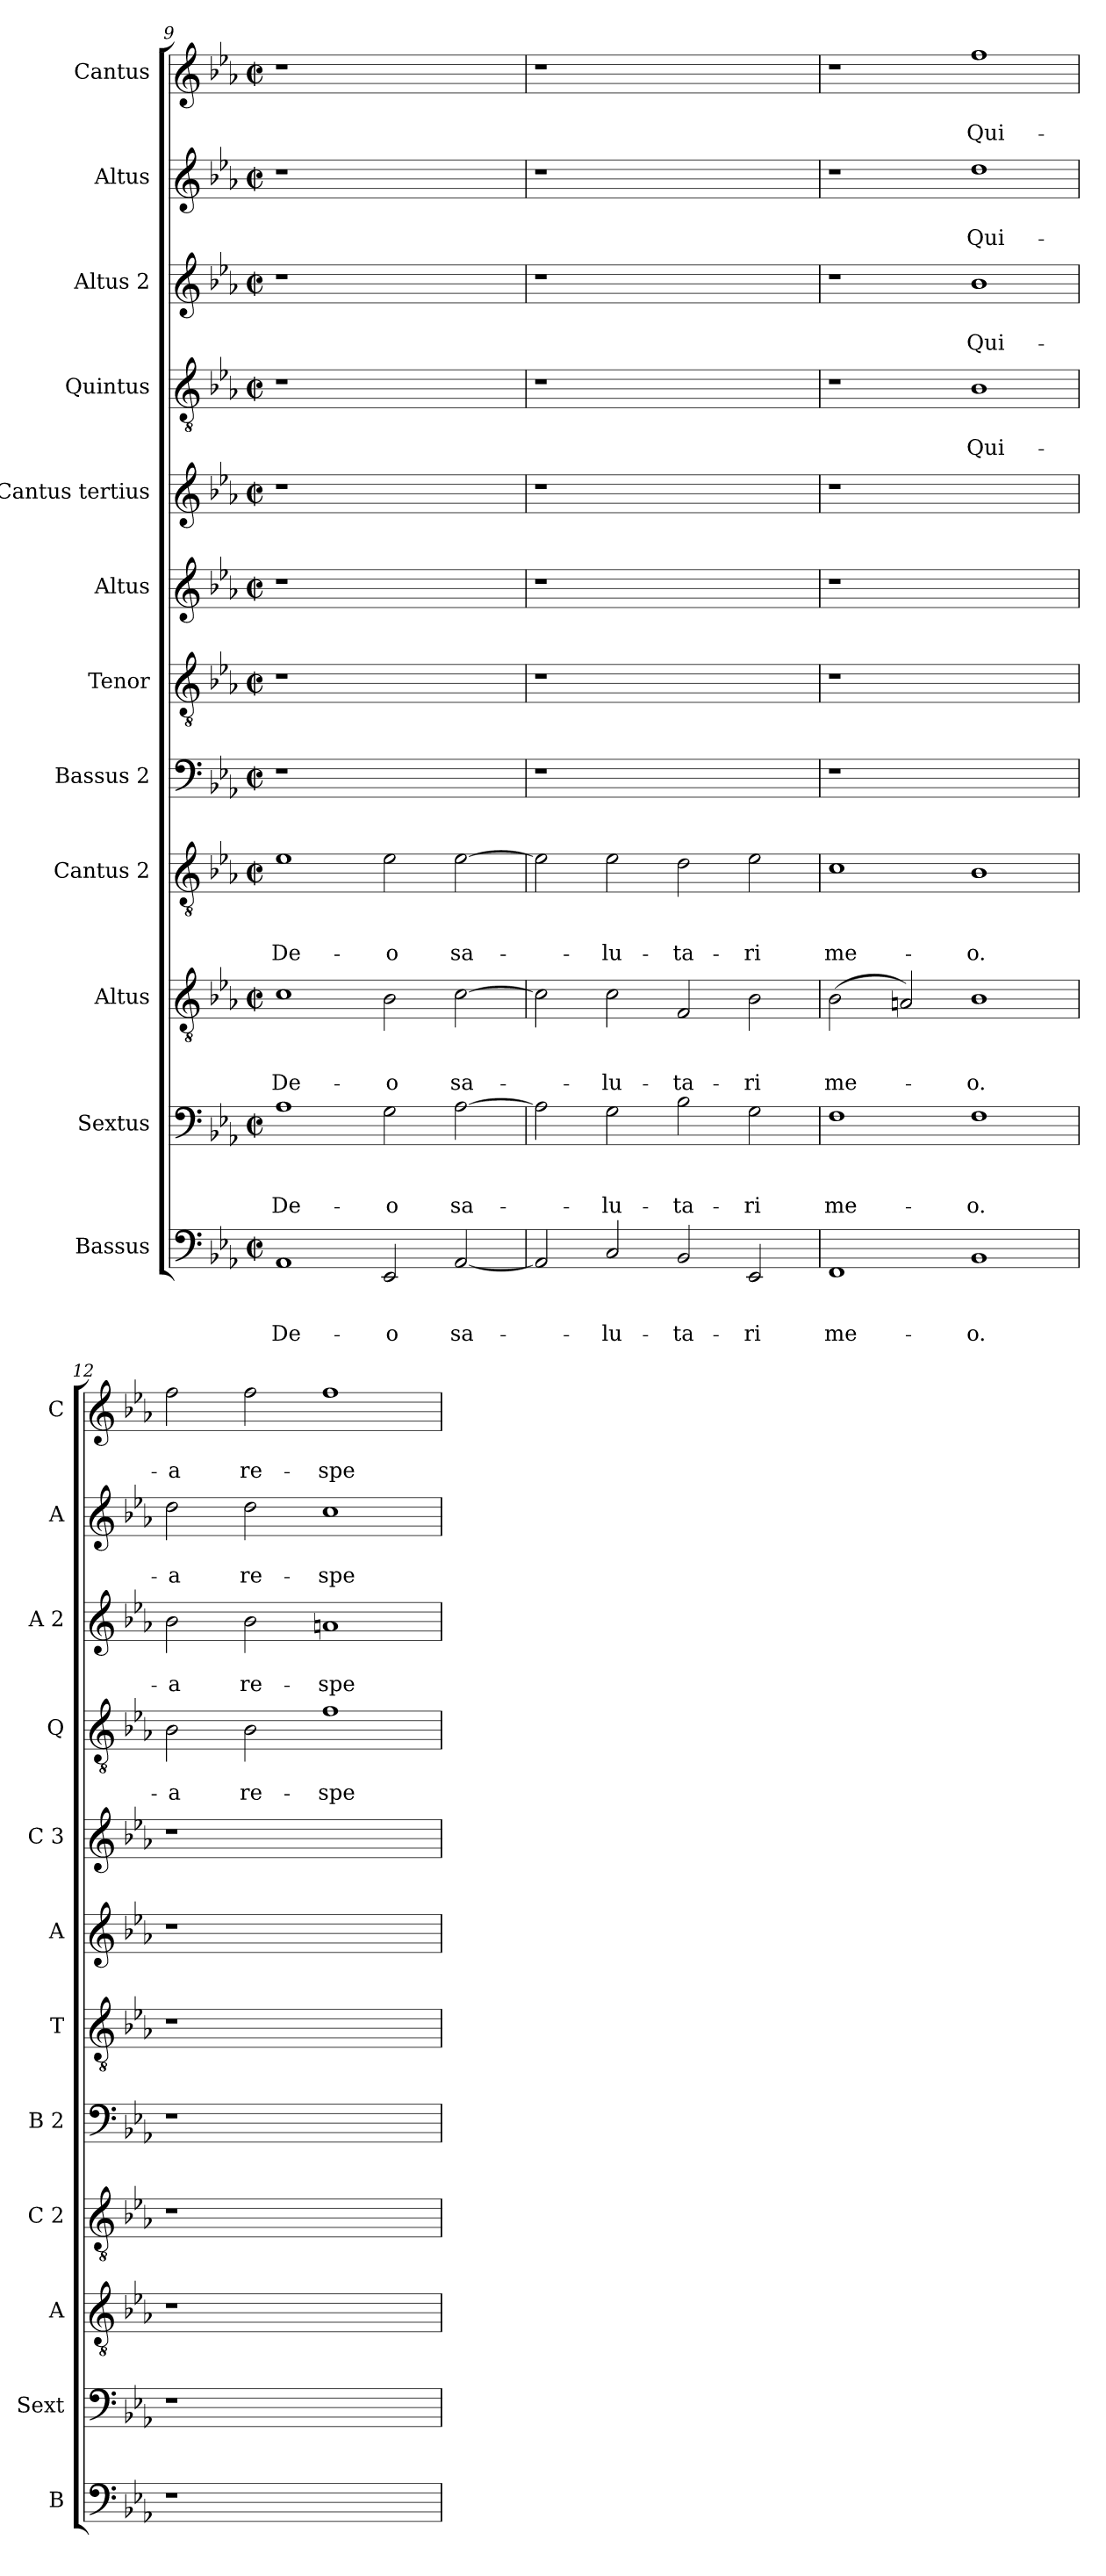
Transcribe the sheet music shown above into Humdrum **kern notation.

**kern	**text	**text	**text	**kern	**text	**text	**text	**kern	**text	**text	**text	**kern	**text	**text	**text	**kern	**kern	**kern	**kern	**kern	**text	**text	**kern	**text	**text	**kern	**text	**text	**kern	**text	**text
*part12	*part12	*part12	*part12	*part11	*part11	*part11	*part11	*part10	*part10	*part10	*part10	*part9	*part9	*part9	*part9	*part8	*part7	*part6	*part5	*part4	*part4	*part4	*part3	*part3	*part3	*part2	*part2	*part2	*part1	*part1	*part1
*staff12	*staff12	*staff12	*staff12	*staff11	*staff11	*staff11	*staff11	*staff10	*staff10	*staff10	*staff10	*staff9	*staff9	*staff9	*staff9	*staff8	*staff7	*staff6	*staff5	*staff4	*staff4	*staff4	*staff3	*staff3	*staff3	*staff2	*staff2	*staff2	*staff1	*staff1	*staff1
*I"Bassus	*	*	*	*I"Sextus	*	*	*	*I"Altus	*	*	*	*I"Cantus 2	*	*	*	*I"Bassus 2	*I"Tenor	*I"Altus	*I"Cantus  tertius	*I"Quintus	*	*	*I"Altus 2	*	*	*I"Altus	*	*	*I"Cantus	*	*
*I'B	*	*	*	*I'Sext	*	*	*	*I'A	*	*	*	*I'C 2	*	*	*	*I'B 2	*I'T	*I'A	*I'C 3	*I'Q	*	*	*I'A 2	*	*	*I'A	*	*	*I'C	*	*
!!LO:PB:g=z
*clefF4	*	*	*	*clefF4	*	*	*	*clefGv2	*	*	*	*clefGv2	*	*	*	*clefF4	*clefGv2	*clefG2	*clefG2	*clefGv2	*	*	*clefG2	*	*	*clefG2	*	*	*clefG2	*	*
*k[b-e-a-]	*	*	*	*k[b-e-a-]	*	*	*	*k[b-e-a-]	*	*	*	*k[b-e-a-]	*	*	*	*k[b-e-a-]	*k[b-e-a-]	*k[b-e-a-]	*k[b-e-a-]	*k[b-e-a-]	*	*	*k[b-e-a-]	*	*	*k[b-e-a-]	*	*	*k[b-e-a-]	*	*
*E-:	*	*	*	*E-:	*	*	*	*E-:	*	*	*	*E-:	*	*	*	*E-:	*E-:	*E-:	*E-:	*E-:	*	*	*E-:	*	*	*E-:	*	*	*E-:	*	*
*M2/2	*	*	*	*M2/2	*	*	*	*M2/2	*	*	*	*M2/2	*	*	*	*M2/2	*M2/2	*M2/2	*M2/2	*M2/2	*	*	*M2/2	*	*	*M2/2	*	*	*M2/2	*	*
*met(c|)	*	*	*	*met(c|)	*	*	*	*met(c|)	*	*	*	*met(c|)	*	*	*	*met(c|)	*met(c|)	*met(c|)	*met(c|)	*met(c|)	*	*	*met(c|)	*	*	*met(c|)	*	*	*met(c|)	*	*
=9	=9	=9	=9	=9	=9	=9	=9	=9	=9	=9	=9	=9	=9	=9	=9	=9	=9	=9	=9	=9	=9	=9	=9	=9	=9	=9	=9	=9	=9	=9	=9
!	!	!	!LO:LY:b	!	!	!	!LO:LY:b	!	!	!	!LO:LY:b	!	!	!	!LO:LY:b	!	!	!	!	!	!	!	!	!	!	!	!	!	!	!	!
1AA-	.	.	De-	1A-	.	.	De-	1c	.	.	De-	1e-	.	.	De-	1r	1r	1r	1r	1r	.	.	1r	.	.	1r	.	.	1r	.	.
!	!	!	!LO:LY:b	!	!	!	!LO:LY:b	!	!	!	!LO:LY:b	!	!	!	!LO:LY:b	!	!	!	!	!	!	!	!	!	!	!	!	!	!	!	!
2EE-/	.	.	-o	2G\	.	.	-o	2B-\	.	.	-o	2e-\	.	.	-o	1ryy	1ryy	1ryy	1ryy	1ryy	.	.	1ryy	.	.	1ryy	.	.	1ryy	.	.
!	!	!	!LO:LY:b	!	!	!	!LO:LY:b	!	!	!	!LO:LY:b	!	!	!	!LO:LY:b	!	!	!	!	!	!	!	!	!	!	!	!	!	!	!	!
[2AA-/	.	.	sa-	[2A-\	.	.	sa-	[2c\	.	.	sa-	[2e-\	.	.	sa-	.	.	.	.	.	.	.	.	.	.	.	.	.	.	.	.
=10	=10	=10	=10	=10	=10	=10	=10	=10	=10	=10	=10	=10	=10	=10	=10	=10	=10	=10	=10	=10	=10	=10	=10	=10	=10	=10	=10	=10	=10	=10	=10
2AA-/]	.	.	.	2A-\]	.	.	.	2c\]	.	.	.	2e-\]	.	.	.	1r	1r	1r	1r	1r	.	.	1r	.	.	1r	.	.	1r	.	.
!	!	!	!LO:LY:b	!	!	!	!LO:LY:b	!	!	!	!LO:LY:b	!	!	!	!LO:LY:b	!	!	!	!	!	!	!	!	!	!	!	!	!	!	!	!
2C/	.	.	-lu-	2G\	.	.	-lu-	2c\	.	.	-lu-	2e-\	.	.	-lu-	.	.	.	.	.	.	.	.	.	.	.	.	.	.	.	.
!	!	!	!LO:LY:b	!	!	!	!LO:LY:b	!	!	!	!LO:LY:b	!	!	!	!LO:LY:b	!	!	!	!	!	!	!	!	!	!	!	!	!	!	!	!
2BB-/	.	.	-ta-	2B-\	.	.	-ta-	2F/	.	.	-ta-	2d\	.	.	-ta-	1ryy	1ryy	1ryy	1ryy	1ryy	.	.	1ryy	.	.	1ryy	.	.	1ryy	.	.
!	!	!	!LO:LY:b	!	!	!	!LO:LY:b	!	!	!	!LO:LY:b	!	!	!	!LO:LY:b	!	!	!	!	!	!	!	!	!	!	!	!	!	!	!	!
2EE-/	.	.	-ri	2G\	.	.	-ri	2B-\	.	.	-ri	2e-\	.	.	-ri	.	.	.	.	.	.	.	.	.	.	.	.	.	.	.	.
=11	=11	=11	=11	=11	=11	=11	=11	=11	=11	=11	=11	=11	=11	=11	=11	=11	=11	=11	=11	=11	=11	=11	=11	=11	=11	=11	=11	=11	=11	=11	=11
!	!	!	!LO:LY:b	!	!	!	!LO:LY:b	!	!	!	!LO:LY:b	!	!	!	!LO:LY:b	!	!	!	!	!	!	!	!	!	!	!	!	!	!	!	!
1FF	.	.	me-	1F	.	.	me-	(>2B-\	.	.	me-	1c	.	.	me-	1r	1r	1r	1r	1r	.	.	1r	.	.	1r	.	.	1r	.	.
.	.	.	.	.	.	.	.	2An/)	.	.	.	.	.	.	.	.	.	.	.	.	.	.	.	.	.	.	.	.	.	.	.
!	!	!	!LO:LY:b	!	!	!	!LO:LY:b	!	!	!	!LO:LY:b	!	!	!	!LO:LY:b	!	!	!	!	!	!	!LO:LY:b	!	!	!LO:LY:b	!	!	!LO:LY:b	!	!	!LO:LY:b
1BB-	.	.	-o.	1F	.	.	-o.	1B-	.	.	-o.	1B-	.	.	-o.	1ryy	1ryy	1ryy	1ryy	1B-	.	Qui-	1b-	.	Qui-	1dd	.	Qui-	1ff	.	Qui-
=12	=12	=12	=12	=12	=12	=12	=12	=12	=12	=12	=12	=12	=12	=12	=12	=12	=12	=12	=12	=12	=12	=12	=12	=12	=12	=12	=12	=12	=12	=12	=12
!	!	!	!	!	!	!	!	!	!	!	!	!	!	!	!	!	!	!	!	!	!	!LO:LY:b	!	!	!LO:LY:b	!	!	!LO:LY:b	!	!	!LO:LY:b
1r	.	.	.	1r	.	.	.	1r	.	.	.	1r	.	.	.	1r	1r	1r	1r	2B-\	.	-a	2b-\	.	-a	2dd\	.	-a	2ff\	.	-a
!	!	!	!	!	!	!	!	!	!	!	!	!	!	!	!	!	!	!	!	!	!	!LO:LY:b	!	!	!LO:LY:b	!	!	!LO:LY:b	!	!	!LO:LY:b
.	.	.	.	.	.	.	.	.	.	.	.	.	.	.	.	.	.	.	.	2B-\	.	re-	2b-\	.	re-	2dd\	.	re-	2ff\	.	re-
!	!	!	!	!	!	!	!	!	!	!	!	!	!	!	!	!	!	!	!	!	!	!LO:LY:b	!	!	!LO:LY:b	!	!	!LO:LY:b	!	!	!LO:LY:b
1ryy	.	.	.	1ryy	.	.	.	1ryy	.	.	.	1ryy	.	.	.	1ryy	1ryy	1ryy	1ryy	1f	.	-spe-	1an	.	-spe-	1cc	.	-spe-	1ff	.	-spe-
=	=	=	=	=	=	=	=	=	=	=	=	=	=	=	=	=	=	=	=	=	=	=	=	=	=	=	=	=	=	=	=
*-	*-	*-	*-	*-	*-	*-	*-	*-	*-	*-	*-	*-	*-	*-	*-	*-	*-	*-	*-	*-	*-	*-	*-	*-	*-	*-	*-	*-	*-	*-	*-
